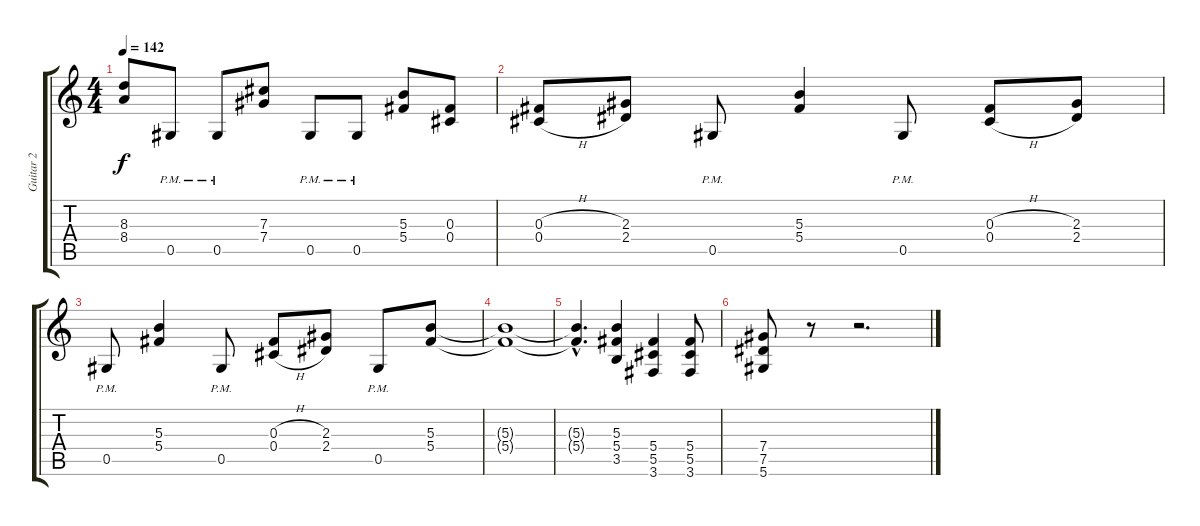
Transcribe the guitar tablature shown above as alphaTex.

\track ("Guitar 2" "Guitar 2") {instrument distortionguitar}
\staff {score tabs}
\tuning (Eb4 Bb3 Gb3 Db3 Ab2 Eb2) {hide}
\ts (4 4)
\tempo 142
\clef g2
\ks c
(8.3 8.4).8{dy f} 0.5{pm}.8 0.5{pm}.8 (7.3 7.4).8 0.5{pm}.8 0.5{pm}.8 (5.3 5.4).8 (0.3 0.4).8 |
(0.3{h} 0.4{h}).8 (2.3 2.4).8 0.5{pm}.8 (5.3 5.4).4 0.5{pm}.8 (0.3{h} 0.4{h}).8 (2.3 2.4).8 |
0.5{pm}.8 (5.3 5.4).4 0.5{pm}.8 (0.3{h} 0.4{h}).8 (2.3 2.4).8 0.5{pm}.8 (5.3 5.4).8 |
(5.3{t} 5.4{t}).1 |
(5.3{hac t} 5.4{hac t}).4{d} (5.3 5.4 3.5).4 (5.4 5.5 3.6).4 (5.4 5.5 3.6).8 |
(7.4 7.5 5.6).8 r.8 r.2{d}
